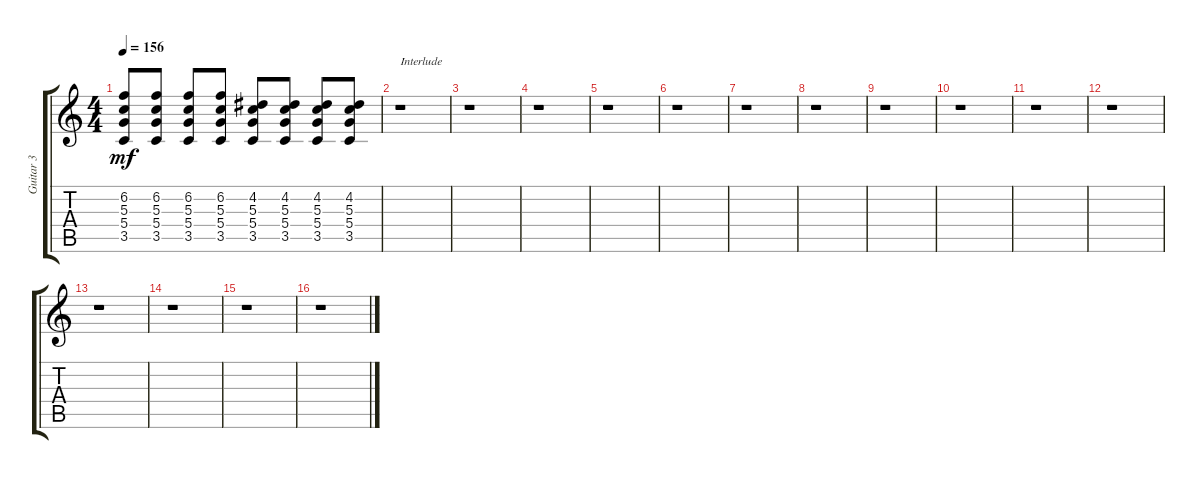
\track ("Guitar 3" "Guitar 3") {instrument acousticguitarnylon}
\staff {score tabs}
\tuning (E4 B3 G3 D3 A2 E2) {hide}
\ts (4 4)
\tempo 156
\clef g2
\ks c
(6.2 5.3 5.4 3.5).8{dy mf} (6.2 5.3 5.4 3.5).8 (6.2 5.3 5.4 3.5).8 (6.2 5.3 5.4 3.5).8 (4.2 5.3 5.4 3.5).8 (4.2 5.3 5.4 3.5).8 (4.2 5.3 5.4 3.5).8 (4.2 5.3 5.4 3.5).8 |
r.1{txt "Interlude"} |
r.1 |
r.1 |
r.1 |
r.1 |
r.1 |
r.1 |
r.1 |
r.1 |
r.1 |
r.1 |
r.1 |
r.1 |
r.1 |
r.1
